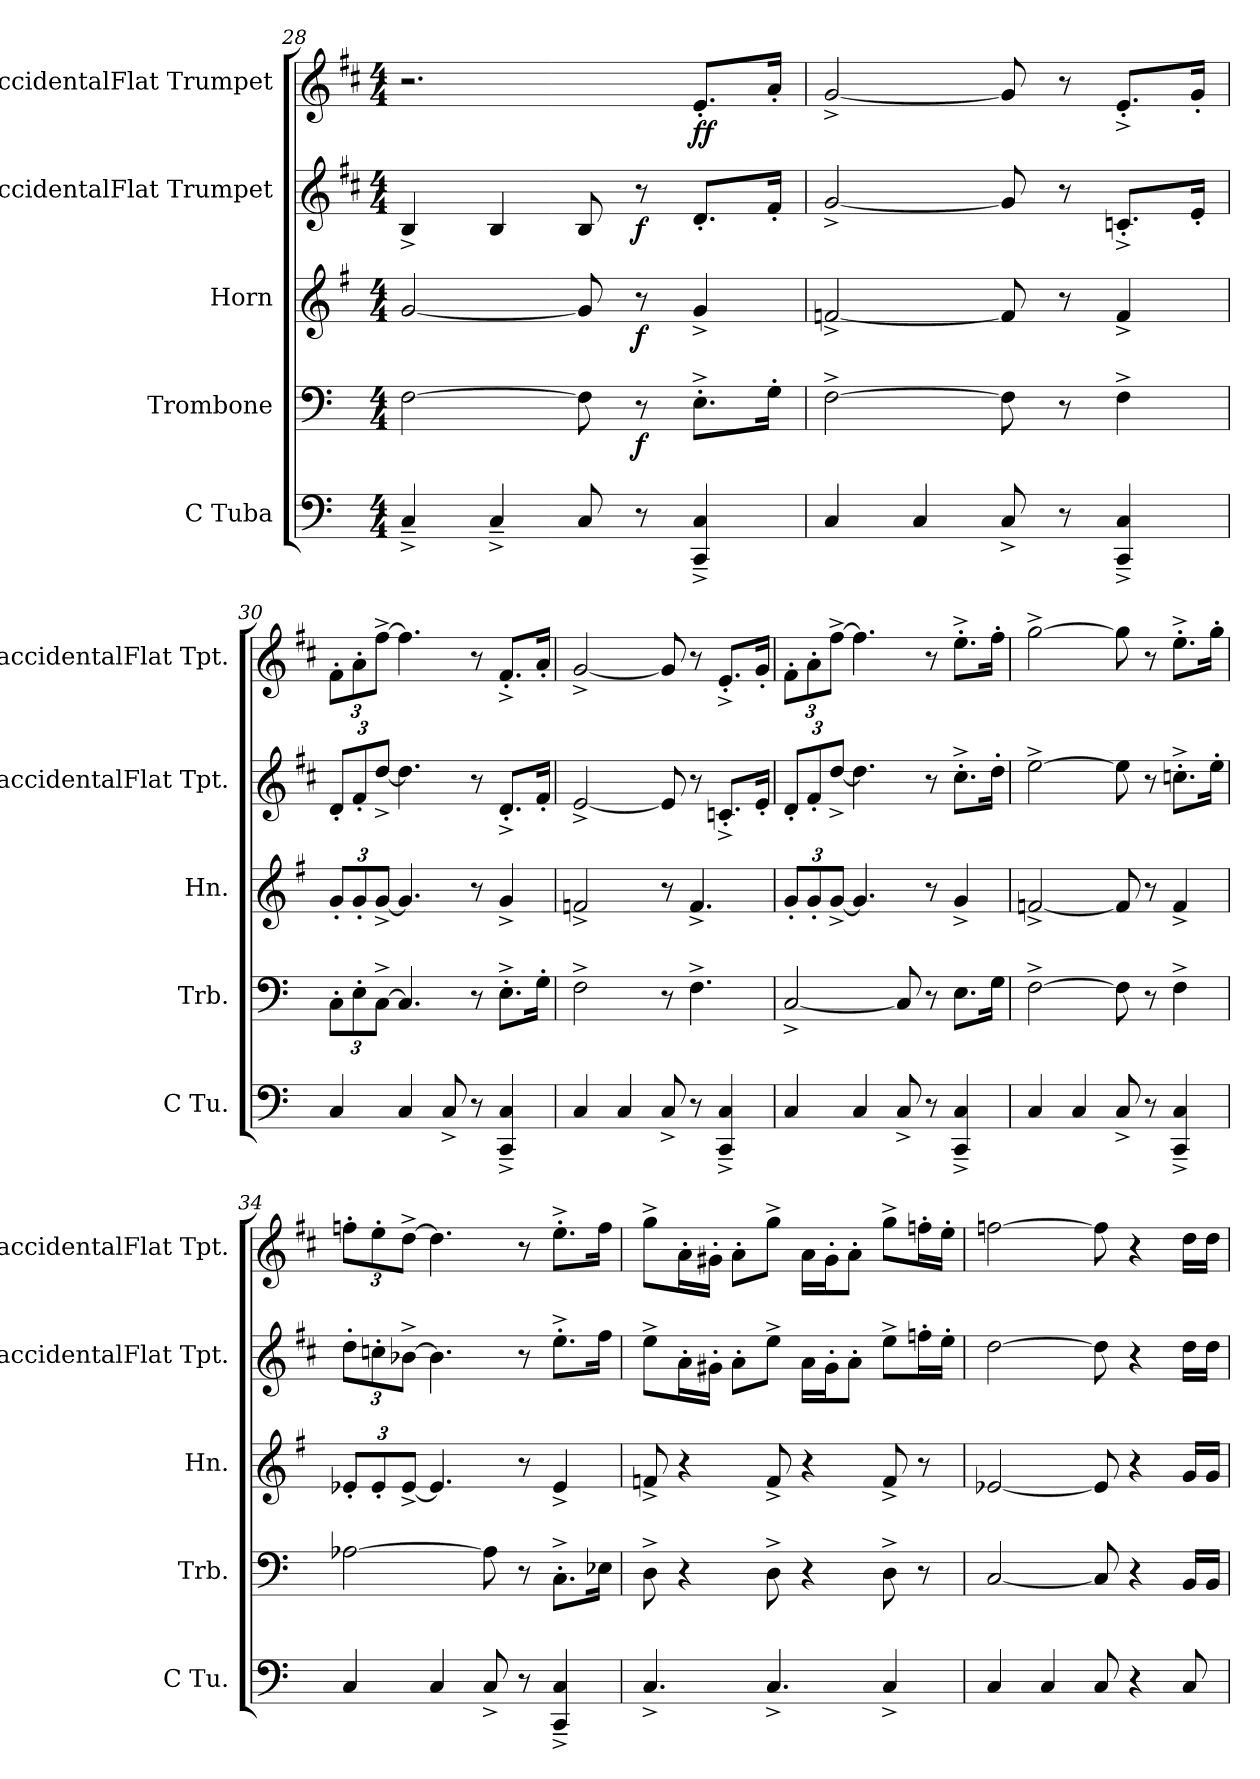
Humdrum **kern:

**kern	**kern	**dynam	**kern	**dynam	**kern	**dynam	**kern	**dynam
*part5	*part4	*part4	*part3	*part3	*part2	*part2	*part1	*part1
*staff5	*staff4	*staff4	*staff3	*staff3	*staff2	*staff2	*staff1	*staff1
*I"C Tuba	*I"Trombone	*	*I"Horn	*	*I"BaccidentalFlat Trumpet	*	*I"BaccidentalFlat Trumpet	*
*I'C Tu.	*I'Trb.	*	*I'Hn.	*	*I'BaccidentalFlat Tpt.	*	*I'BaccidentalFlat Tpt.	*
!!LO:LB:g=z
*clefF4	*clefF4	*	*clefG2	*	*clefG2	*	*clefG2	*
*	*	*	*ITrd4c7	*	*ITrd1c2	*	*ITrd1c2	*
*k[]	*k[]	*	*k[]	*	*k[]	*	*k[]	*
*M4/4	*M4/4	*	*M4/4	*	*M4/4	*	*M4/4	*
=28	=28	=28	=28	=28	=28	=28	=28	=28
4C~^/	[2F\	.	[2c/	.	4A^/	.	2.r	.
4C~^/	.	.	.	.	4A/	.	.	.
8C/	8F\]	.	8c/]	.	8A/	.	.	.
!	!	!LO:DY:b	!	!LO:DY:b	!	!LO:DY:b	!	!
8r	8r	f	8r	f	8r	f	.	.
!	!	!	!	!	!	!	!	!LO:DY:b
4CC/~^ 4C/~^	8.E^'\L	.	4c^/	.	8.c'/L	.	8.d'/L	ff
.	16G'\Jk	.	.	.	16e'/Jk	.	16g'/Jk	.
=29	=29	=29	=29	=29	=29	=29	=29	=29
4C/	[2F^\	.	[2B-X^/	.	[2f^/	.	[2f^/	.
4C/	.	.	.	.	.	.	.	.
8C^/	8F\]	.	8B-/]	.	8f/]	.	8f/]	.
8r	8r	.	8r	.	8r	.	8r	.
4CC/~^ 4C/~^	4F^\	.	4B-^/	.	8.B-X'^/L	.	8.d'^/L	.
.	.	.	.	.	16d'/Jk	.	16f'/Jk	.
=30	=30	=30	=30	=30	=30	=30	=30	=30
*	*Xbrackettup	*	*Xbrackettup	*	*Xbrackettup	*	*Xbrackettup	*
4C/	12C'\L	.	12c'/L	.	12c'/L	.	12e'\L	.
.	12E'\	.	12c'/	.	12e'/	.	12g'\	.
.	[12C^\J	.	[12c^/J	.	[12cc^/J	.	[12ee^\J	.
4C/	4.C/]	.	4.c/]	.	4.cc\]	.	4.ee\]	.
8C^/	.	.	.	.	.	.	.	.
8r	8r	.	8r	.	8r	.	8r	.
4CC/~^ 4C/~^	8.E^'\L	.	4c^/	.	8.c^'/L	.	8.e^'/L	.
.	16G'\Jk	.	.	.	16e'/Jk	.	16g'/Jk	.
=31	=31	=31	=31	=31	=31	=31	=31	=31
4C/	2F^\	.	2B-X^/	.	[2d^/	.	[2f^/	.
4C/	.	.	.	.	.	.	.	.
8C^/	8r	.	8r	.	8d/]	.	8f/]	.
8r	4.F^\	.	4.B-^/	.	8r	.	8r	.
4CC/~^ 4C/~^	.	.	.	.	8.B-X'^/L	.	8.d'^/L	.
.	.	.	.	.	16d'/Jk	.	16f'/Jk	.
!!LO:PB:g=z
=32	=32	=32	=32	=32	=32	=32	=32	=32
4C/	[2C^/	.	12c'/L	.	12c'/L	.	12e'\L	.
.	.	.	12c'/	.	12e'/	.	12g'\	.
.	.	.	[12c^/J	.	[12cc^/J	.	[12ee^\J	.
4C/	.	.	4.c/]	.	4.cc\]	.	4.ee\]	.
8C^/	8C/]	.	.	.	.	.	.	.
8r	8r	.	8r	.	8r	.	8r	.
4CC/~^ 4C/~^	8.E\L	.	4c^/	.	8.b^'\L	.	8.dd^'\L	.
.	16G\Jk	.	.	.	16cc'\Jk	.	16ee'\Jk	.
=33	=33	=33	=33	=33	=33	=33	=33	=33
4C/	[2F^\	.	[2B-X^/	.	[2dd^\	.	[2ff^\	.
4C/	.	.	.	.	.	.	.	.
8C^/	8F\]	.	8B-/]	.	8dd\]	.	8ff\]	.
8r	8r	.	8r	.	8r	.	8r	.
4CC/~^ 4C/~^	4F^\	.	4B-^/	.	8.b-X'^\L	.	8.dd'^\L	.
.	.	.	.	.	16dd'\Jk	.	16ff'\Jk	.
=34	=34	=34	=34	=34	=34	=34	=34	=34
4C/	[2A-X\	.	12A-X'/L	.	12cc'\L	.	12ee-X'\L	.
.	.	.	12A-'/	.	12b-X'\	.	12dd'\	.
.	.	.	[12A-^/J	.	[12a-X^\J	.	[12cc^\J	.
4C/	.	.	4.A-/]	.	4.a-\]	.	4.cc\]	.
8C^/	8A-\]	.	.	.	.	.	.	.
8r	8r	.	8r	.	8r	.	8r	.
4CC/~^ 4C/~^	8.C'^\L	.	4A-^/	.	8.dd^'\L	.	8.dd^'\L	.
.	16E-X\Jk	.	.	.	16ee\Jk	.	16ee-\Jk	.
!!LO:LB:g=z
=35	=35	=35	=35	=35	=35	=35	=35	=35
4.C^/	8D^\	.	8B-X^/	.	8dd^\L	.	8ff^\L	.
.	4r	.	4r	.	16g'\L	.	16g'\L	.
.	.	.	.	.	16f#X'\JJ	.	16f#X'\JJ	.
.	.	.	.	.	8g'\L	.	8g'\L	.
4.C^/	8D^\	.	8B-^/	.	8dd^\J	.	8ff^\J	.
.	4r	.	4r	.	16g\LL	.	16g\LL	.
.	.	.	.	.	16f#'\J	.	16f#'\J	.
.	.	.	.	.	8g'\J	.	8g'\J	.
4C^/	8D^\	.	8B-^/	.	8dd^\L	.	8ff^\L	.
.	8r	.	8r	.	16ee-X'\L	.	16ee-X'\L	.
.	.	.	.	.	16dd'\JJ	.	16dd'\JJ	.
=36	=36	=36	=36	=36	=36	=36	=36	=36
4C/	[2C/	.	[2A-X/	.	[2cc\	.	[2ee-X\	.
4C/	.	.	.	.	.	.	.	.
8C/	8C/]	.	8A-/]	.	8cc\]	.	8ee-\]	.
4r	4r	.	4r	.	4r	.	4r	.
8C/	16BB/LL	.	16c/LL	.	16cc\LL	.	16cc\LL	.
.	16BB/JJ	.	16c/JJ	.	16cc\JJ	.	16cc\JJ	.
=	=	=	=	=	=	=	=	=
*-	*-	*-	*-	*-	*-	*-	*-	*-
